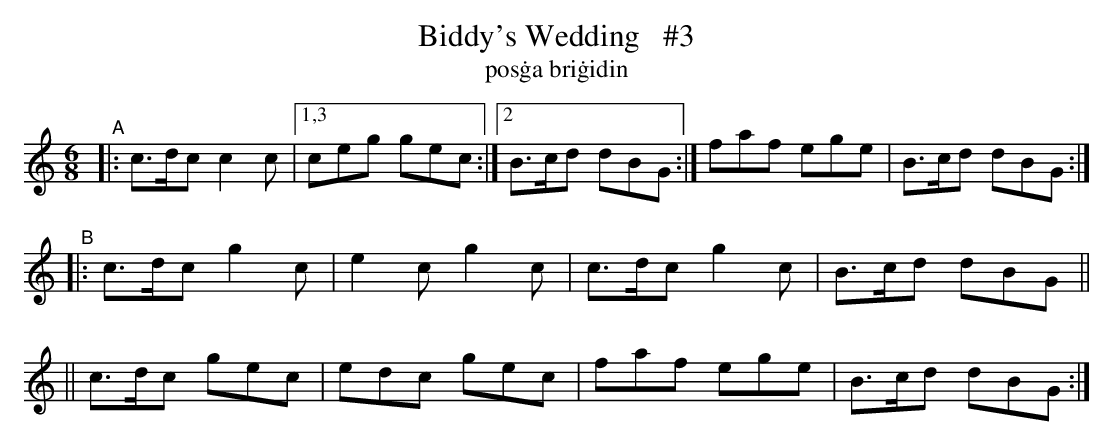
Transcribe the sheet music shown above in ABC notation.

X:1
T: Biddy's Wedding   #3
T: pos\.ga bri\.gidin
M: 6/8
K: C
"^A"\
|: c>dc c2c |[1,3 ceg gec :|[2 B>cd dBG :| faf ege | B>cd dBG :|
"^B"\
|: c>dc g2c | e2c g2c | c>dc g2c | B>cd dBG ||
|| c>dc gec | edc gec | faf  ege | B>cd dBG :|
